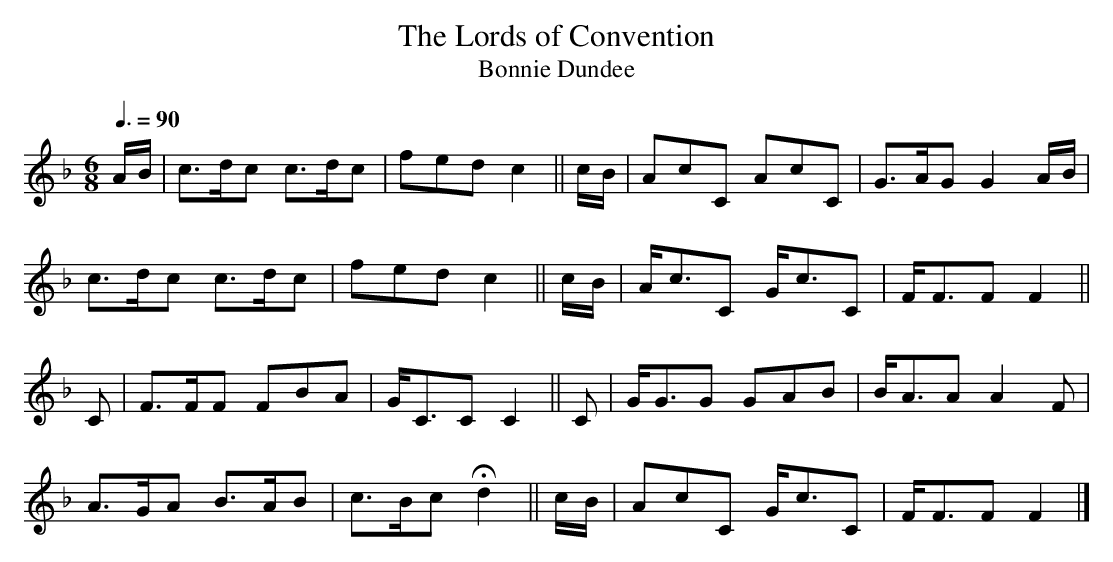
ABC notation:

X:1
T:The Lords of Convention
T:Bonnie Dundee
M:6/8
L:1/8
Q:3/8=90
K:F
A/B/|c>dc c>dc|fed   c2||c/B/|AcC  AcC |G>AG G2A/B/|
     c>dc c>dc|fed   c2||c/B/|A<cC G<cC|F<FF F2   ||
C   |F>FF FBA |G<CC  C2||C   |G<GG GAB |B<AA A2F   |
     A>GA B>AB|c>Bc Hd2||c/B/|AcC  G<cC|F<FF F2   |]
